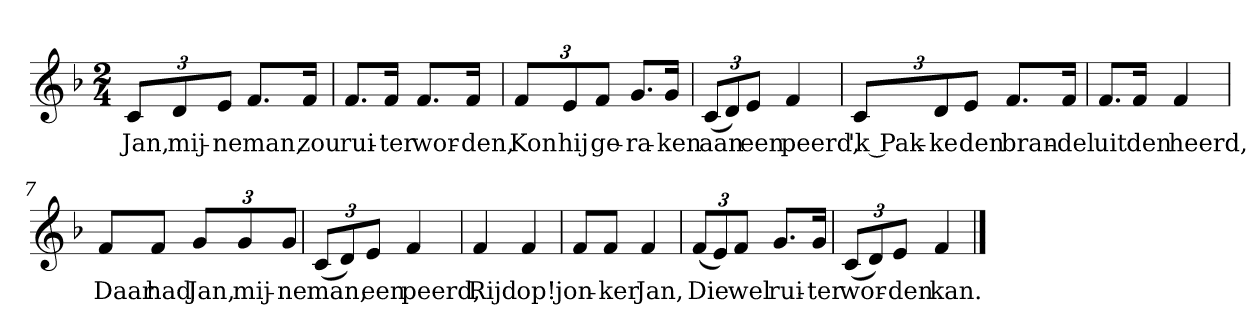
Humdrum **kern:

**kern	**text
*part1	*part1
*staff1	*staff1
*clefG2	*
*k[b-]	*
*F:	*
*M2/4	*
*MM120	*
=1	=1
12c/L	Jan,
12d/	mij-
12e/J	-ne
8.f/L	man,
16f/Jk	zou
=2	=2
8.f/L	rui-
16f/Jk	-ter
8.f/L	wor-
16f/Jk	-den,
=3	=3
12f/L	Kon
12e/	hij
12f/J	ge-
8.g/L	-ra-
16g/Jk	-ken
=4	=4
(12c/L	aan
12d/)	.
12e/J	een
4f	peerd,
=5	=5
12c/L	'k Pak-
12d/	-ke
12e/J	den
8.f/L	bran-
16f/Jk	-del
=6	=6
8.f/L	uit
16f/Jk	den
4f	heerd,
=7	=7
8f/L	Daar
8f/J	had
12g/L	Jan,
12g/	mij-
12g/J	-ne
=8	=8
(12c/L	man,
12d/)	.
12e/J	een
4f	peerd,
=9	=9
4f	Rijd
4f	op!
=10	=10
8f/L	jon-
8f/J	-ker
4f	Jan,
=11	=11
(12f/L	Die
12e/)	.
12f/J	wel
8.g/L	rui-
16g/Jk	-ter
=12	=12
(12c/L	wor-
12d/)	.
12e/J	-den
4f	kan.
==	==
*-	*-
